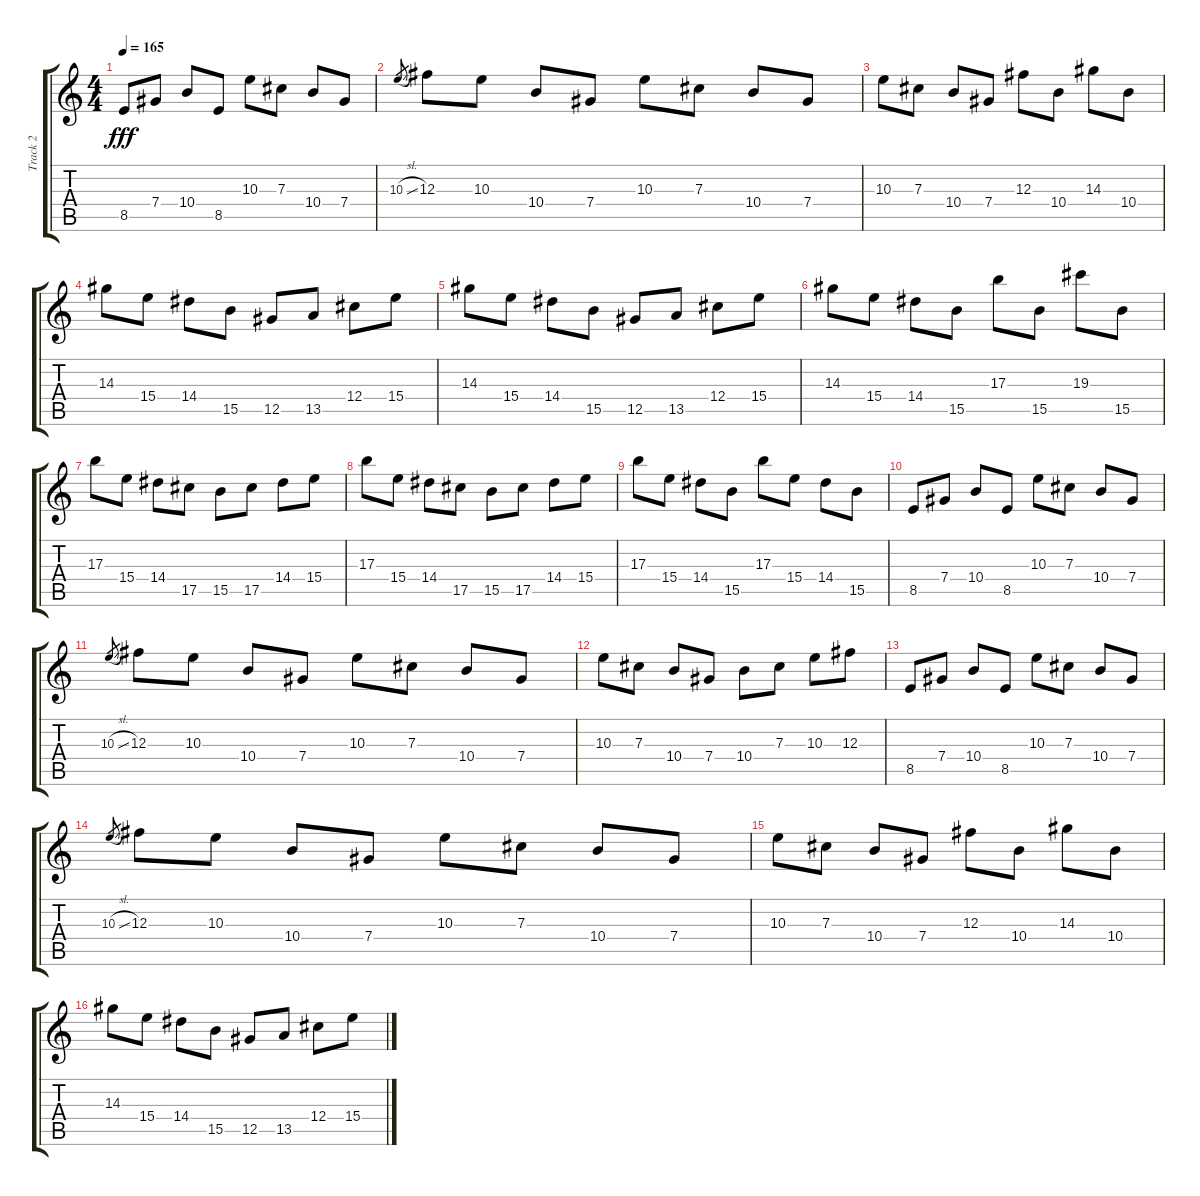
\track ("Track 2" "Track 2") {instrument overdrivenguitar}
\staff {score tabs}
\tuning (Eb4 Bb3 Gb3 Db3 Ab2 Db2) {hide}
\ts (4 4)
\tempo 165
\clef g2
\ks c
8.5.8{dy fff} 7.4.8 10.4.8 8.5.8 10.3.8 7.3.8 10.4.8 7.4.8 |
10.3{sl}.8{gr} 12.3.8 10.3.8 10.4.8 7.4.8 10.3.8 7.3.8 10.4.8 7.4.8 |
10.3.8 7.3.8 10.4.8 7.4.8 12.3.8 10.4.8 14.3.8 10.4.8 |
14.3.8 15.4.8 14.4.8 15.5.8 12.5.8 13.5.8 12.4.8 15.4.8 |
14.3.8 15.4.8 14.4.8 15.5.8 12.5.8 13.5.8 12.4.8 15.4.8 |
14.3.8 15.4.8 14.4.8 15.5.8 17.3.8 15.5.8 19.3.8 15.5.8 |
17.3.8 15.4.8 14.4.8 17.5.8 15.5.8 17.5.8 14.4.8 15.4.8 |
17.3.8 15.4.8 14.4.8 17.5.8 15.5.8 17.5.8 14.4.8 15.4.8 |
17.3.8 15.4.8 14.4.8 15.5.8 17.3.8 15.4.8 14.4.8 15.5.8 |
8.5.8 7.4.8 10.4.8 8.5.8 10.3.8 7.3.8 10.4.8 7.4.8 |
10.3{sl}.8{gr} 12.3.8 10.3.8 10.4.8 7.4.8 10.3.8 7.3.8 10.4.8 7.4.8 |
10.3.8 7.3.8 10.4.8 7.4.8 10.4.8 7.3.8 10.3.8 12.3.8 |
8.5.8 7.4.8 10.4.8 8.5.8 10.3.8 7.3.8 10.4.8 7.4.8 |
10.3{sl}.8{gr} 12.3.8 10.3.8 10.4.8 7.4.8 10.3.8 7.3.8 10.4.8 7.4.8 |
10.3.8 7.3.8 10.4.8 7.4.8 12.3.8 10.4.8 14.3.8 10.4.8 |
14.3.8 15.4.8 14.4.8 15.5.8 12.5.8 13.5.8 12.4.8 15.4.8
